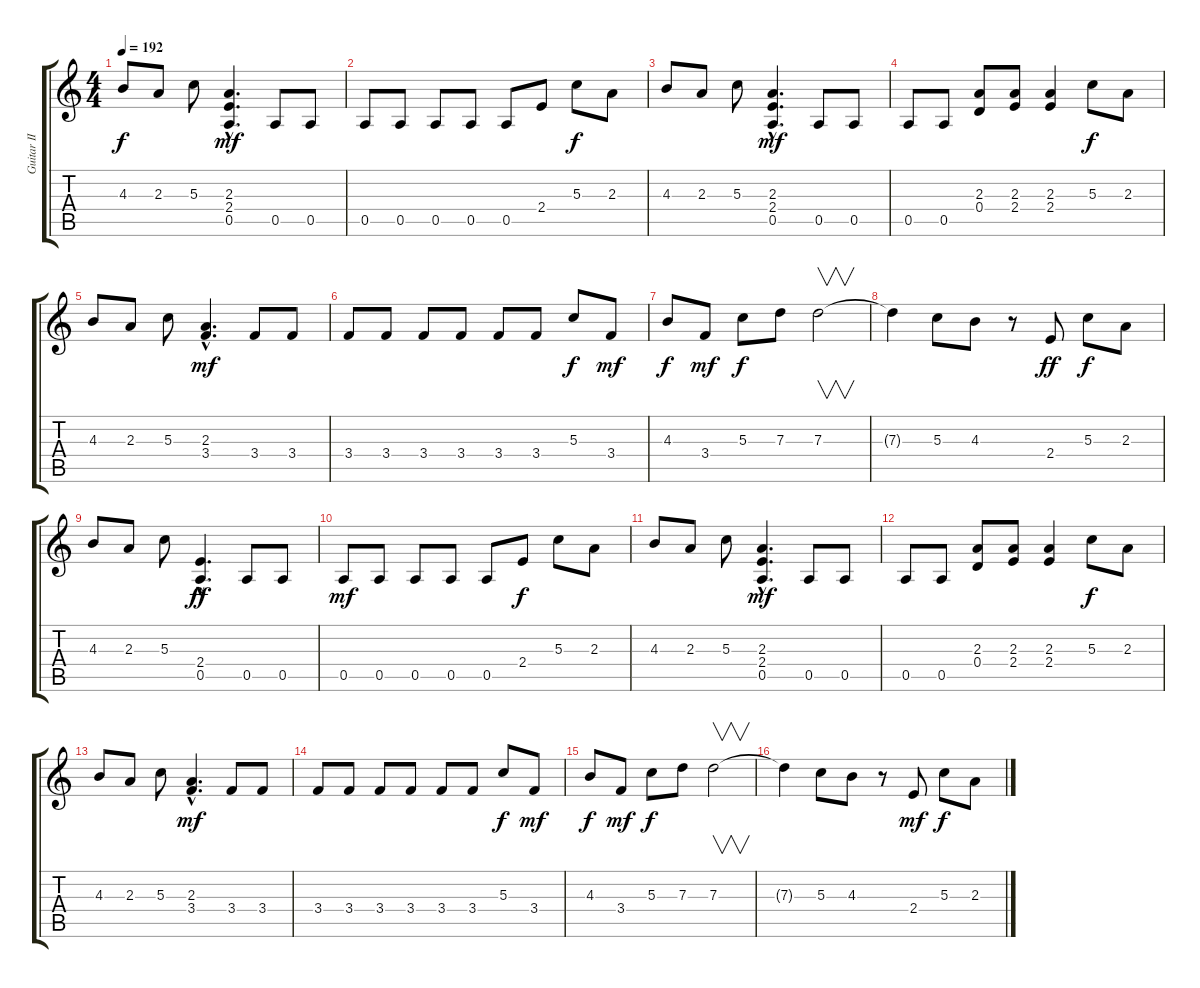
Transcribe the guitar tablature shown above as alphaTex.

\track ("Guitar II" "Guitar II") {instrument distortionguitar}
\staff {score tabs}
\tuning (E4 B3 G3 D3 A2 E2) {hide}
\ts (4 4)
\tempo 192
\clef g2
\ks c
4.3.8{dy f} 2.3.8 5.3.8 (2.3{hac} 2.4{hac} 0.5{hac}).4{d dy mf} 0.5.8 0.5.8 |
0.5.8 0.5.8 0.5.8 0.5.8 0.5.8 2.4.8 5.3.8{dy f} 2.3.8 |
4.3.8 2.3.8 5.3.8 (2.3{hac} 2.4{hac} 0.5{hac}).4{d dy mf} 0.5.8 0.5.8 |
0.5.8 0.5.8 (2.3 0.4).8 (2.3 2.4).8 (2.3 2.4).4 5.3.8{dy f} 2.3.8 |
4.3.8 2.3.8 5.3.8 (2.3{hac} 3.4{hac}).4{d dy mf} 3.4.8 3.4.8 |
3.4.8 3.4.8 3.4.8 3.4.8 3.4.8 3.4.8 5.3.8{dy f} 3.4.8{dy mf} |
4.3.8{dy f} 3.4.8{dy mf} 5.3.8{dy f} 7.3.8 7.3.2{v} |
7.3{t}.4 5.3.8 4.3.8 r.8 2.4.8{dy ff} 5.3.8{dy f} 2.3.8 |
4.3.8 2.3.8 5.3.8 (2.4{hac} 0.5{hac}).4{d dy ff} 0.5.8 0.5.8 |
0.5.8{dy mf} 0.5.8 0.5.8 0.5.8 0.5.8 2.4.8{dy f} 5.3.8 2.3.8 |
4.3.8 2.3.8 5.3.8 (2.3{hac} 2.4{hac} 0.5{hac}).4{d dy mf} 0.5.8 0.5.8 |
0.5.8 0.5.8 (2.3 0.4).8 (2.3 2.4).8 (2.3 2.4).4 5.3.8{dy f} 2.3.8 |
4.3.8 2.3.8 5.3.8 (2.3{hac} 3.4{hac}).4{d dy mf} 3.4.8 3.4.8 |
3.4.8 3.4.8 3.4.8 3.4.8 3.4.8 3.4.8 5.3.8{dy f} 3.4.8{dy mf} |
4.3.8{dy f} 3.4.8{dy mf} 5.3.8{dy f} 7.3.8 7.3.2{v} |
7.3{t}.4 5.3.8 4.3.8 r.8 2.4.8{dy mf} 5.3.8{dy f} 2.3.8
